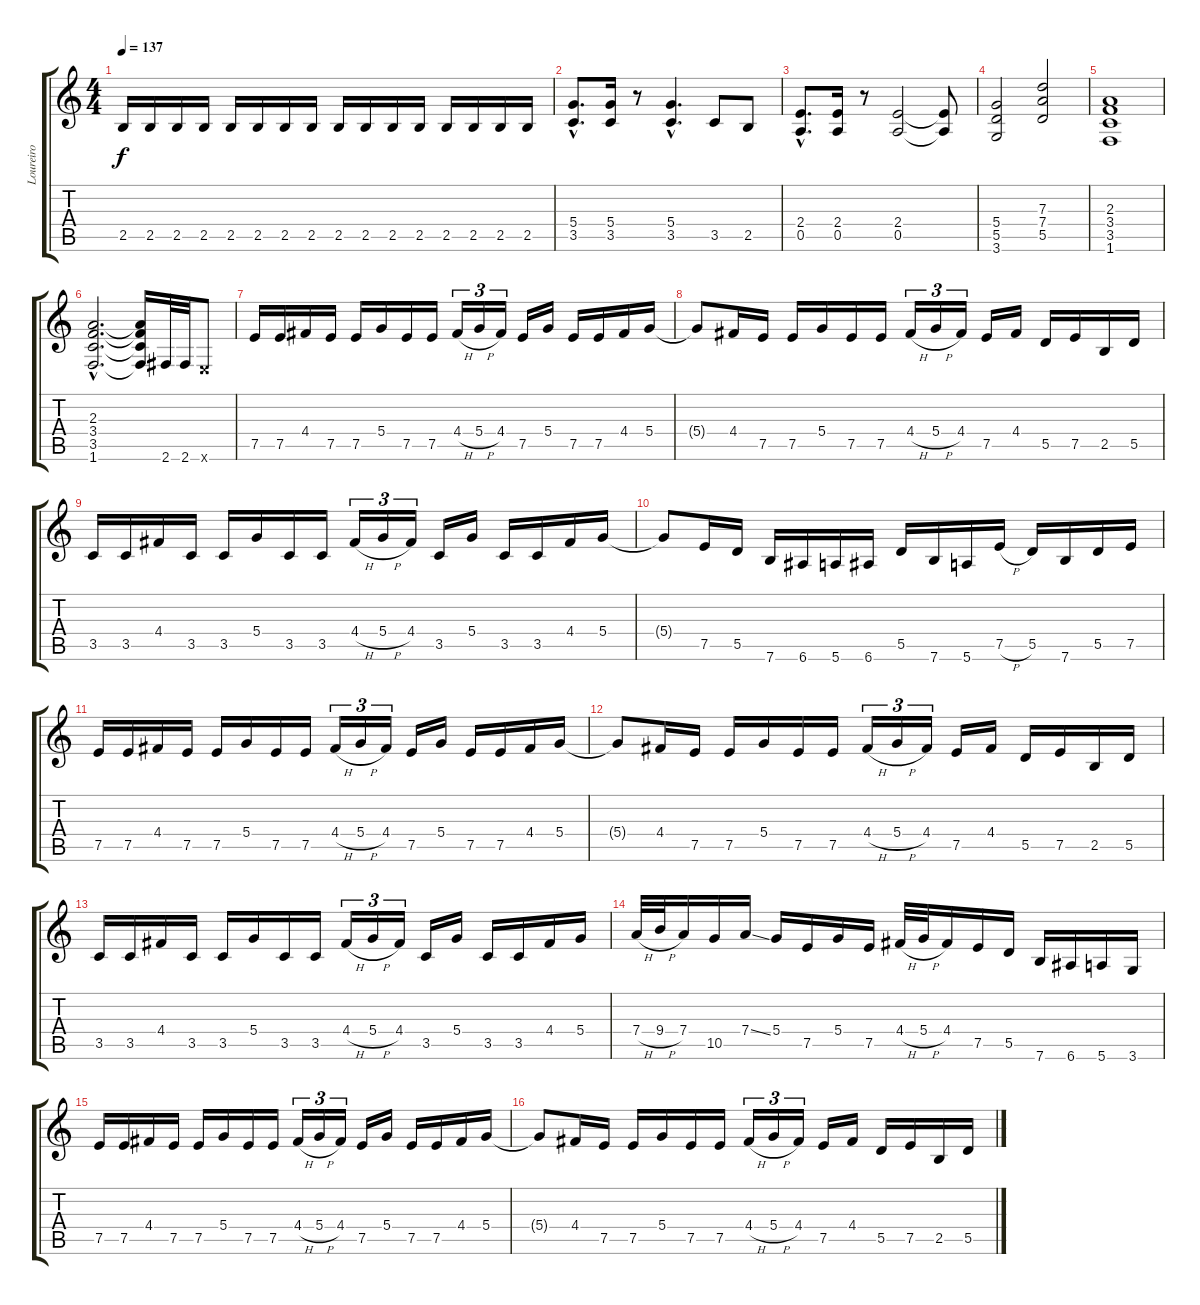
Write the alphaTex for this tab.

\track ("Loureiro" "Loureiro") {instrument overdrivenguitar}
\staff {score tabs}
\tuning (E4 B3 G3 D3 A2 E2) {hide}
\ts (4 4)
\tempo 137
\clef g2
\ks c
2.5.16{dy f} 2.5.16 2.5.16 2.5.16 2.5.16 2.5.16 2.5.16 2.5.16 2.5.16 2.5.16 2.5.16 2.5.16 2.5.16 2.5.16 2.5.16 2.5.16 |
(5.4{hac} 3.5{hac}).8{d} (5.4 3.5).16 r.8 (5.4{hac} 3.5{hac}).4{d} 3.5.8 2.5.8 |
(2.4{hac} 0.5{hac}).8{d} (2.4 0.5).16 r.8 (2.4 0.5).2 (2.4{t} 0.5{t}).8 |
(5.4 5.5 3.6).2 (7.3 7.4 5.5).2 |
(2.3 3.4 3.5 1.6).1 |
(2.3{hac} 3.4{hac} 3.5{hac} 1.6{hac}).2{d} (2.3{t} 3.4{t} 3.5{t} 1.6{t}).16 2.6.32 2.6.32 0.6{x}.8 |
7.5.16 7.5.16 4.4.16 7.5.16 7.5.16 5.4.16 7.5.16 7.5.16 4.4{h}.16{tu (3 2)} 5.4{h}.16{tu (3 2)} 4.4.16{tu (3 2)} 7.5.16 5.4.16 7.5.16 7.5.16 4.4.16 5.4.16 |
5.4{t}.8 4.4.16 7.5.16 7.5.16 5.4.16 7.5.16 7.5.16 4.4{h}.16{tu (3 2)} 5.4{h}.16{tu (3 2)} 4.4.16{tu (3 2)} 7.5.16 4.4.16 5.5.16 7.5.16 2.5.16 5.5.16 |
3.5.16 3.5.16 4.4.16 3.5.16 3.5.16 5.4.16 3.5.16 3.5.16 4.4{h}.16{tu (3 2)} 5.4{h}.16{tu (3 2)} 4.4.16{tu (3 2)} 3.5.16 5.4.16 3.5.16 3.5.16 4.4.16 5.4.16 |
5.4{t}.8 7.5.16 5.5.16 7.6.16 6.6.16 5.6.16 6.6.16 5.5.16 7.6.16 5.6.16 7.5{h}.16 5.5.16 7.6.16 5.5.16 7.5.16 |
7.5.16 7.5.16 4.4.16 7.5.16 7.5.16 5.4.16 7.5.16 7.5.16 4.4{h}.16{tu (3 2)} 5.4{h}.16{tu (3 2)} 4.4.16{tu (3 2)} 7.5.16 5.4.16 7.5.16 7.5.16 4.4.16 5.4.16 |
5.4{t}.8 4.4.16 7.5.16 7.5.16 5.4.16 7.5.16 7.5.16 4.4{h}.16{tu (3 2)} 5.4{h}.16{tu (3 2)} 4.4.16{tu (3 2)} 7.5.16 4.4.16 5.5.16 7.5.16 2.5.16 5.5.16 |
3.5.16 3.5.16 4.4.16 3.5.16 3.5.16 5.4.16 3.5.16 3.5.16 4.4{h}.16{tu (3 2)} 5.4{h}.16{tu (3 2)} 4.4.16{tu (3 2)} 3.5.16 5.4.16 3.5.16 3.5.16 4.4.16 5.4.16 |
7.4{h}.32 9.4{h}.32 7.4.16 10.5.16 7.4{ss}.16 5.4.16 7.5.16 5.4.16 7.5.16 4.4{h}.32 5.4{h}.32 4.4.16 7.5.16 5.5.16 7.6.16 6.6.16 5.6.16 3.6.16 |
7.5.16 7.5.16 4.4.16 7.5.16 7.5.16 5.4.16 7.5.16 7.5.16 4.4{h}.16{tu (3 2)} 5.4{h}.16{tu (3 2)} 4.4.16{tu (3 2)} 7.5.16 5.4.16 7.5.16 7.5.16 4.4.16 5.4.16 |
5.4{t}.8 4.4.16 7.5.16 7.5.16 5.4.16 7.5.16 7.5.16 4.4{h}.16{tu (3 2)} 5.4{h}.16{tu (3 2)} 4.4.16{tu (3 2)} 7.5.16 4.4.16 5.5.16 7.5.16 2.5.16 5.5.16
